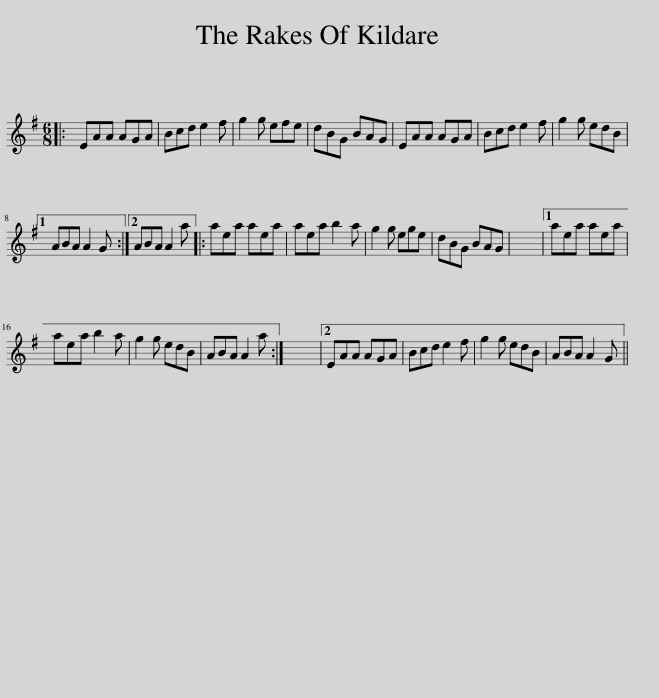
X:1
L:1/8
M:6/8
I:linebreak $
K:G
V:1 treble
V:1
|: EAA AGA | Bcd e2 f | g2 g efe | dBG BAG | EAA AGA | %5
 Bcd e2 f | g2 g edB |1$ ABA A2 G :|2 ABA A2 a |: aea aea | %10
 aea b2 a | g2 g ege | dBG BAG | x6 |1 aea aea |$ %15
 aea b2 a | g2 g edB | ABA A2 a :| x6 |2 EAA AGA | %20
 Bcd e2 f | g2 g edB | ABA A2 G || %23
